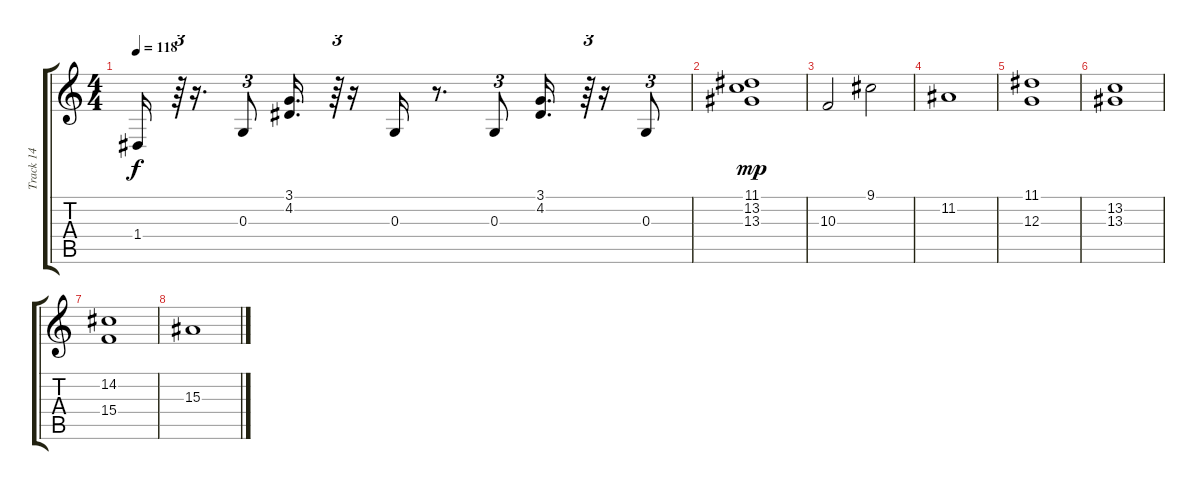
\track ("Track 14" "Track 14") {instrument choiraahs}
\staff {score tabs}
\tuning (E4 B3 G3 D3 A2 E2) {hide}
\ts (4 4)
\tempo 118
\clef g2
\ks c
1.4.16{dy f} r.64{tu (3 2)} r.16{d} 0.3.8{tu (3 2)} (3.1 4.2).16{d} r.64{tu (3 2)} r.16 0.3.16 r.8{d} 0.3.8{tu (3 2)} (3.1 4.2).16{d} r.64{tu (3 2)} r.16 0.3.8{tu (3 2)} |
(11.1 13.2 13.3).1{dy mp instrument rockorgan} |
10.3.2 9.1.2 |
11.2.1 |
(11.1 12.3).1 |
(13.2 13.3).1 |
(14.2 15.4).1 |
15.3.1
